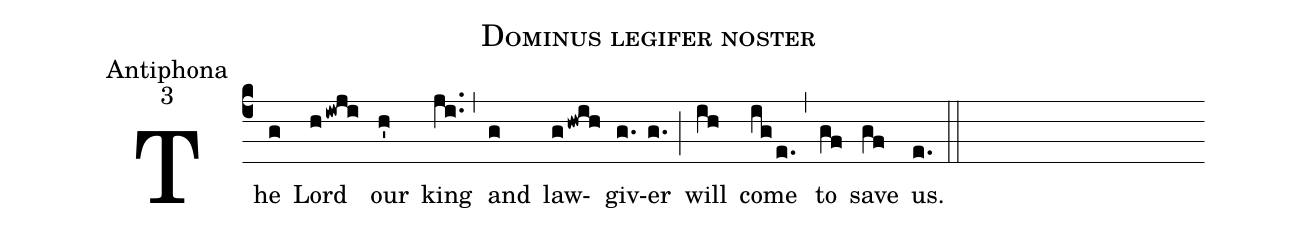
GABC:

name: Dominus legifer noster;
office-part: Antiphona;
mode: 3;
%%
(c4)The(g) Lord(hiwji) our(h') king(ji..) (,)
and(g) law(ghwih)giv(g.)er(g.) (;)
will(ih) come(ige.) (,)
to(gf) save(gf) us.(e.) (::)
